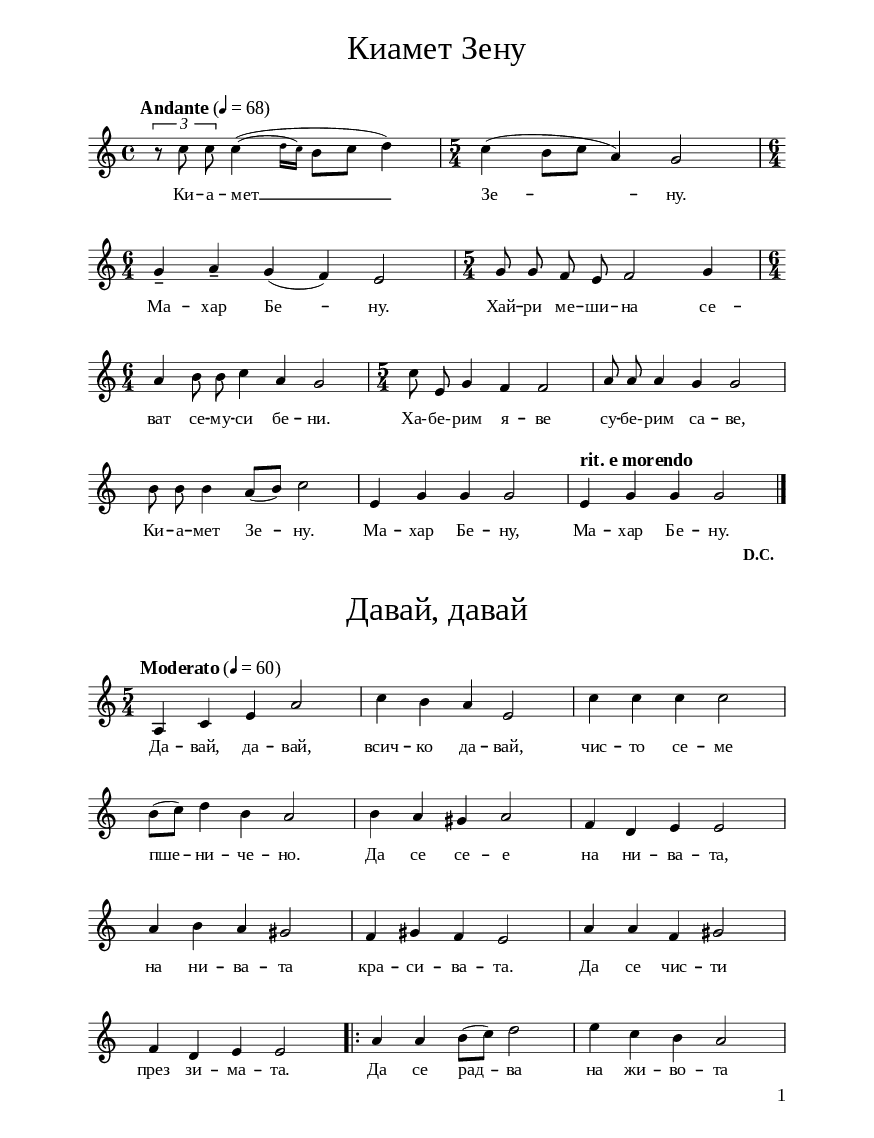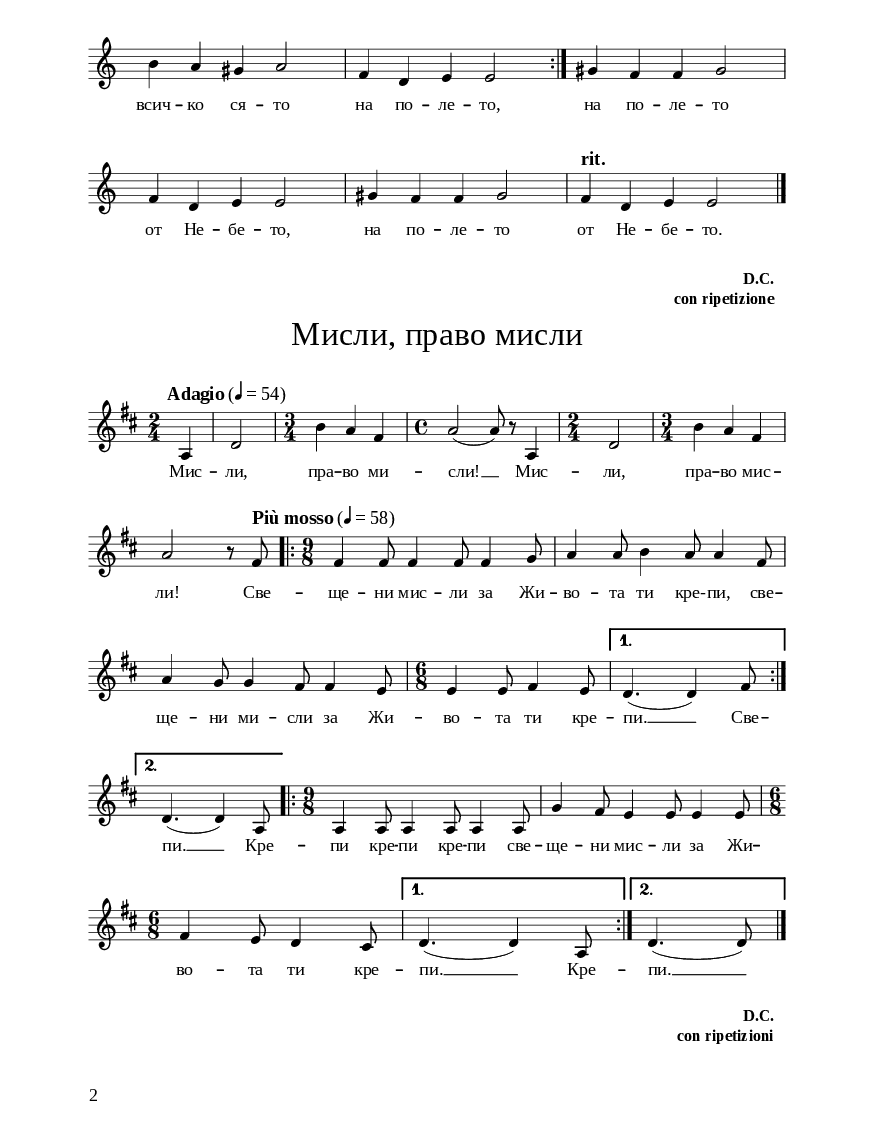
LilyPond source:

\version "2.24.2"

% include paper part and global functions
\include "include/globals.ily"

\bookpart {
  \label #'ref092_1
  \tocItem \markup "Киамет Зену"
  \include "include/bookpart-paper.ily"
  \score {
    \include "include/score-layout.ily"

    \new Voice \absolute {
      \clef treble
      \key c \major
      \time 4/4
      \tempoFunc "Andante" 4 "68"

      \autoBeamOff

      \tupletUp \tuplet 3/2 {r8 c'' c''8 }  c''4~ ( \slashedGrace { \stemDown d''16[c''16] \stemNeutral }  b'8[c''] d''4) | \time 5/4  c''4 ( b'8 [c''] a'4 ) g'2 \break |

      \time 6/4  g'4 -- a' -- g' ( f' ) e'2 | \time 5/4  g'8 g' f' e' f'2 g'4 \break |

      \time 6/4  a'4 b'8 b' c''4 a' g'2 |\time 5/4  c''8 e' g'4 f' f'2 |  a'8 a' a'4 g' g'2  | \break

      b'8 b' b'4 a'8 [( b' )] c''2 | e'4 g' g' g'2 | \tempo "rit. e morendo" e'4 g' g' g'2 | \bar "|."

    }



    \addlyrics {
      Ки -- а -- мет __ Зе --  -- ну. Ма -- хар Бе  --  ну. Хай  --  ри ме  -- ши  --  на се  --
      ват се  -- му  -- си бе  -- ни. "Ха-" -- "бе-" -- рим я -- ве су  -- "бе-"  -- рим са  -- ве,
      Ки -- а -- мет Зе --  -- ну. Ма -- хар Бе  --  ну, Ма -- хар Бе  --  ну.
    }

    \header {
      title = \titleFunc "Киамет Зену" "Kiamet Zenu"
    }

    \midi{}

  } % score

  \markup \dc-one "D.C."

  \label #'ref092_2
  \tocItem \markup "Давай, давай"
  \include "include/bookpart-paper.ily"
  \score {
    \include "include/score-layout.ily"

    \new Voice \absolute  {
      \clef treble
      \key a \minor
      \time 5/4
      \tempoFunc "Moderato" 4 "60"

      a4 c' e' a'2 |c''4 b' a' e'2 | c''4 c'' c'' c''2 \break |

      b'8 ( c'' ) d''4 b' a'2 | b'4 a' gis' a'2 | f'4 d' e' e'2 \break |

      a'4 b' a' gis'2 | f'4 gis' f' e'2 | a'4 a' f' gis'2 \break |

      f'4 d' e' e'2  \bar ".|:"
      | a'4 a' b'8 ( c'' ) d''2 |  e''4 c'' b' a'2 \break | % 13

      b'4 a' gis' a'2 | f'4 d' e' e'2
      \bar ":|." | gis'4 f' f' gis'2 \break |

      f'4 d' e' e'2 | gis'4 f' f' gis'2 | \tempo "rit." f'4  d' e' e'2 | \bar "|."

    }



    \addlyrics {
      Да -- вай, да  -- вай, всич -- ко да -- вай,

      чис -- то се -- ме пше -- ни -- че -- но.

      Да се се -- е на ни -- ва -- та, на ни -- ва -- та кра -- си -- ва -- та.

      Да се чис -- ти през зи -- ма -- та.

      Да се рад -- ва на жи -- во -- та

      всич -- ко ся -- то на по -- ле -- то,

      на по -- ле -- то от Hе -- бе -- то,

      на по -- ле -- то от Hе -- бе -- то.

    }

    \header {
      title = \titleFunc "Давай, давай" "Davaj, davaj"
    }

    \midi{}

  } % score

  \markup \dc-two "D.C.""con ripetizione"

  \label #'ref093
  \tocItem \markup "Мисли, право мисли"
  \include "include/bookpart-paper.ily"
  \score {
    \include "include/score-layout.ily"


    \new Voice \absolute  {
      \clef treble
      \key d \major
      \time 2/4
      \tempoFunc "Adagio" 4 "54"

      \partial 4
      \autoBeamOff

      a4 | d'2 | \time 3/4 b'4 a' fis' | \time 4/4 a'2 ( a'8 ) r8 a4 | \time 2/4 d'2 | \time 3/4 b'4 a'4 fis'4 \break

      a'2 r8

      \tempoFunc "Più mosso" 4 "58"
      fis'8 | \repeat volta 2 {
        \time 9/8 fis'4 fis'8 fis'4 fis'8 fis'4 g'8 | a'4 a'8 b'4 a'8 a'4 fis'8 | \break

        a'4 g'8 g'4 fis'8 fis'4 e'8 | \time 6/8 e'4 e'8 fis'4 e'8 |
      } \alternative {
        {d'4. (d'4 ) fis'8 \break}
        {d'4. (d'4) a8 }
      } \repeat volta 2 {
        \time 9/8 a4 a8 a4 a8 a4 a8 | g'4 fis'8 e'4 e'8 e'4 e'8 | \break

        \time 6/8  fis'4 e'8 d'4 cis'8 |
      } \alternative { { d'4. ( d'4 ) a8 } { d'4. ( d'8 ) } } \bar "|."

    }

    \addlyrics {
      Мис -- ли, пра -- во ми -- сли! __  Мис -- ли, пра -- во мис -- ли!

      Све -- ще -- ни мис -- ли за Жи -- во -- та ти "кре-" -- пи, све -- ще -- ни ми -- сли за Жи -- во -- та ти кре -- пи. __ Све -- пи. __  Кре -- пи кре -- пи

      кре -- пи све -- ще -- ни мис -- ли за Жи -- во -- та ти кре -- пи. __  Кре -- пи. __
    }

    \header {
      title = \titleFunc "Мисли, право мисли" "Misli, pravo misli"
    }

    \midi{}

  } % score

  \markup \dc-two "D.C.""con ripetizioni"

} % bookpart
